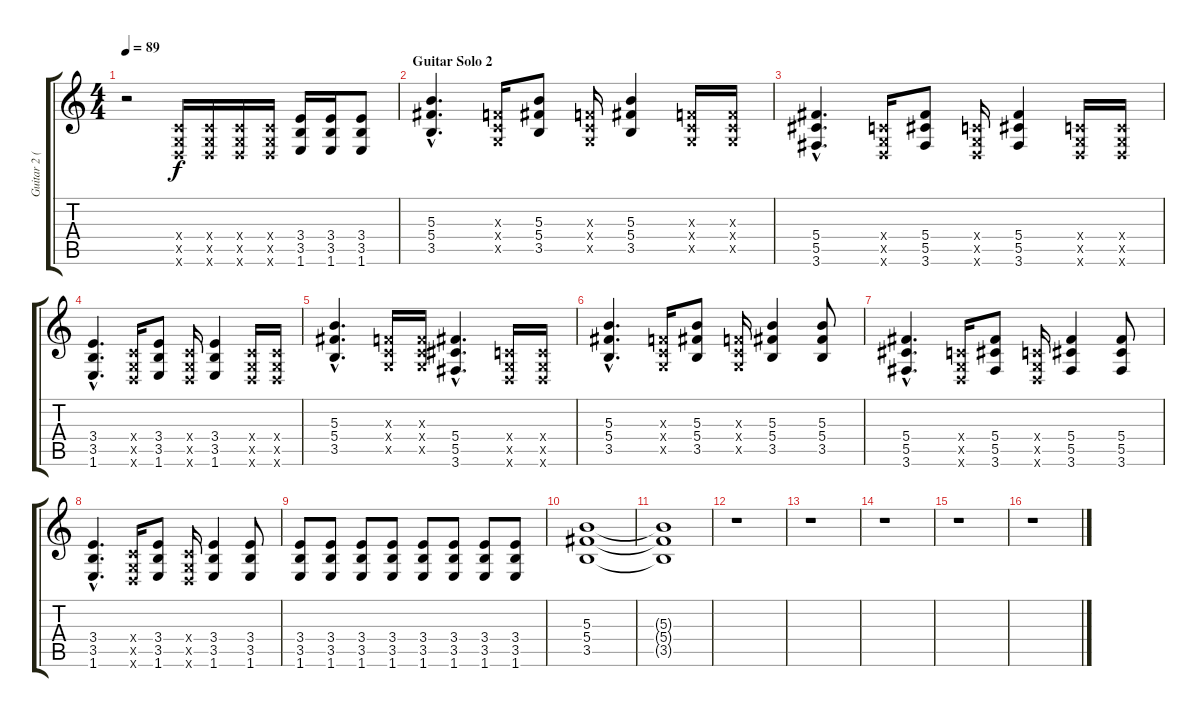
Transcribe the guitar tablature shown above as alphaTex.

\track ("Guitar 2 (Gilbey)" "Guitar 2 (") {instrument overdrivenguitar}
\staff {score tabs}
\tuning (Eb4 Bb3 Gb3 Db3 Ab2 Eb2) {hide}
\ts (4 4)
\tempo 89
\clef g2
\ks c
r.2{dy f} (-1.4{x} -1.5{x} -1.6{x}).16 (-1.4{x} -1.5{x} -1.6{x}).16 (-1.4{x} -1.5{x} -1.6{x}).16 (-1.4{x} -1.5{x} -1.6{x}).16 (3.4 3.5 1.6).16 (3.4 3.5 1.6).16 (3.4 3.5 1.6).8 |
\section ("" "Guitar Solo 2")
(5.3{hac} 5.4{hac} 3.5{hac}).4{d} (-1.3{x} -1.4{x} -1.5{x}).16 (5.3 5.4 3.5).8 (-1.3{x} -1.4{x} -1.5{x}).16 (5.3 5.4 3.5).4 (-1.3{x} -1.4{x} -1.5{x}).16 (-1.3{x} -1.4{x} -1.5{x}).16 |
(5.4{hac} 5.5{hac} 3.6{hac}).4{d} (-1.4{x} -1.5{x} -1.6{x}).16 (5.4 5.5 3.6).8 (-1.4{x} -1.5{x} -1.6{x}).16 (5.4 5.5 3.6).4 (-1.4{x} -1.5{x} -1.6{x}).16 (-1.4{x} -1.5{x} -1.6{x}).16 |
(3.4{hac} 3.5{hac} 1.6{hac}).4{d} (-1.4{x} -1.5{x} -1.6{x}).16 (3.4 3.5 1.6).8 (-1.4{x} -1.5{x} -1.6{x}).16 (3.4 3.5 1.6).4 (-1.4{x} -1.5{x} -1.6{x}).16 (-1.4{x} -1.5{x} -1.6{x}).16 |
(5.3{hac} 5.4{hac} 3.5{hac}).4{d} (-1.3{x} -1.4{x} -1.5{x}).16 (-1.3{x} -1.4{x} -1.5{x}).16 (5.4{hac} 5.5{hac} 3.6{hac}).4{d} (-1.4{x} -1.5{x} -1.6{x}).16 (-1.4{x} -1.5{x} -1.6{x}).16 |
(5.3{hac} 5.4{hac} 3.5{hac}).4{d} (-1.3{x} -1.4{x} -1.5{x}).16 (5.3 5.4 3.5).8 (-1.3{x} -1.4{x} -1.5{x}).16 (5.3 5.4 3.5).4 (5.3 5.4 3.5).8 |
(5.4{hac} 5.5{hac} 3.6{hac}).4{d} (-1.4{x} -1.5{x} -1.6{x}).16 (5.4 5.5 3.6).8 (-1.4{x} -1.5{x} -1.6{x}).16 (5.4 5.5 3.6).4 (5.4 5.5 3.6).8 |
(3.4{hac} 3.5{hac} 1.6{hac}).4{d} (-1.4{x} -1.5{x} -1.6{x}).16 (3.4 3.5 1.6).8 (-1.4{x} -1.5{x} -1.6{x}).16 (3.4 3.5 1.6).4 (3.4 3.5 1.6).8 |
(3.4 3.5 1.6).8 (3.4 3.5 1.6).8 (3.4 3.5 1.6).8 (3.4 3.5 1.6).8 (3.4 3.5 1.6).8 (3.4 3.5 1.6).8 (3.4 3.5 1.6).8 (3.4 3.5 1.6).8 |
(5.3 5.4 3.5).1 |
(5.3{t} 5.4{t} 3.5{t}).1 |
r.1 |
r.1 |
r.1 |
r.1 |
r.1
